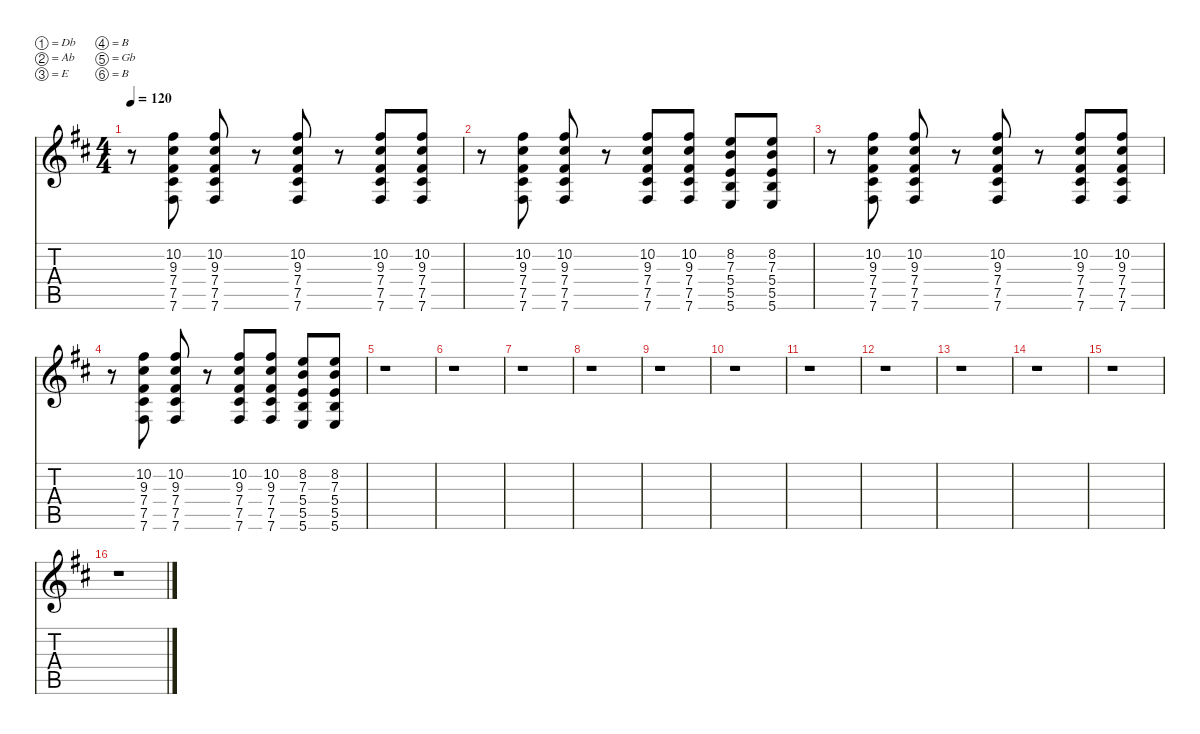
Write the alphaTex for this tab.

\defaultSystemsLayout 4
\hideDynamics
\bracketExtendMode nobrackets
\singleTrackTrackNamePolicy hidden
\multiTrackTrackNamePolicy hidden
\firstSystemTrackNameMode fullname
\firstSystemTrackNameOrientation horizontal
\otherSystemsTrackNameOrientation horizontal
\track ("Aaron Turner Over" "od.guit.") {defaultSystemsLayout 16 instrument overdrivenguitar}
\staff {score tabs}
\tuning (Db4 Ab3 E3 B2 Gb2 B1)
\ts (4 4)
\tempo 120
\clef g2
\ks bminor
r.8{dy f beam Down} (10.2{acc #} 9.3{acc #} 7.4{acc #} 7.5{acc #} 7.6{acc #}).8{beam Up} (10.2{acc #} 9.3{acc #} 7.4{acc #} 7.5{acc #} 7.6{acc #}).8{beam Up} r.8{beam Up} (10.2{acc #} 9.3{acc #} 7.4{acc #} 7.5{acc #} 7.6{acc #}).8{beam Up} r.8{beam Up} (10.2{acc #} 9.3{acc #} 7.4{acc #} 7.5{acc #} 7.6{acc #}).8{beam Up} (10.2{acc #} 9.3{acc #} 7.4{acc #} 7.5{acc #} 7.6{acc #}).8{beam Up} |
r.8{beam Down} (10.2{acc #} 9.3{acc #} 7.4{acc #} 7.5{acc #} 7.6{acc #}).8{beam Up} (10.2{acc #} 9.3{acc #} 7.4{acc #} 7.5{acc #} 7.6{acc #}).8{beam Up} r.8{beam Up} (10.2{acc #} 9.3{acc #} 7.4{acc #} 7.5{acc #} 7.6{acc #}).8{beam Up} (10.2{acc #} 9.3{acc #} 7.4{acc #} 7.5{acc #} 7.6{acc #}).8{beam Up} (8.2{acc forcenatural} 7.3{acc forcenatural} 5.4{acc forcenatural} 5.5{acc forcenatural} 5.6{acc forcenatural}).8{beam Up} (8.2{acc forcenatural} 7.3{acc forcenatural} 5.4{acc forcenatural} 5.5{acc forcenatural} 5.6{acc forcenatural}).8{beam Up} |
r.8{beam Down} (10.2{acc #} 9.3{acc #} 7.4{acc #} 7.5{acc #} 7.6{acc #}).8{beam Up} (10.2{acc #} 9.3{acc #} 7.4{acc #} 7.5{acc #} 7.6{acc #}).8{beam Up} r.8{beam Up} (10.2{acc #} 9.3{acc #} 7.4{acc #} 7.5{acc #} 7.6{acc #}).8{beam Up} r.8{beam Up} (10.2{acc #} 9.3{acc #} 7.4{acc #} 7.5{acc #} 7.6{acc #}).8{beam Up} (10.2{acc #} 9.3{acc #} 7.4{acc #} 7.5{acc #} 7.6{acc #}).8{beam Up} |
r.8{beam Down} (10.2{acc #} 9.3{acc #} 7.4{acc #} 7.5{acc #} 7.6{acc #}).8{beam Up} (10.2{acc #} 9.3{acc #} 7.4{acc #} 7.5{acc #} 7.6{acc #}).8{beam Up} r.8{beam Up} (10.2{acc #} 9.3{acc #} 7.4{acc #} 7.5{acc #} 7.6{acc #}).8{beam Up} (10.2{acc #} 9.3{acc #} 7.4{acc #} 7.5{acc #} 7.6{acc #}).8{beam Up} (8.2{acc forcenatural} 7.3{acc forcenatural} 5.4{acc forcenatural} 5.5{acc forcenatural} 5.6{acc forcenatural}).8{beam Up} (8.2{acc forcenatural} 7.3{acc forcenatural} 5.4{acc forcenatural} 5.5{acc forcenatural} 5.6{acc forcenatural}).8{beam Up} |
r.1{beam Down} |
r.1{beam Down} |
r.1{beam Down} |
r.1{beam Down} |
r.1{beam Down} |
r.1{beam Down} |
r.1{beam Down} |
r.1{beam Down} |
r.1{beam Down} |
r.1{beam Down} |
r.1{beam Down} |
r.1{beam Down}
